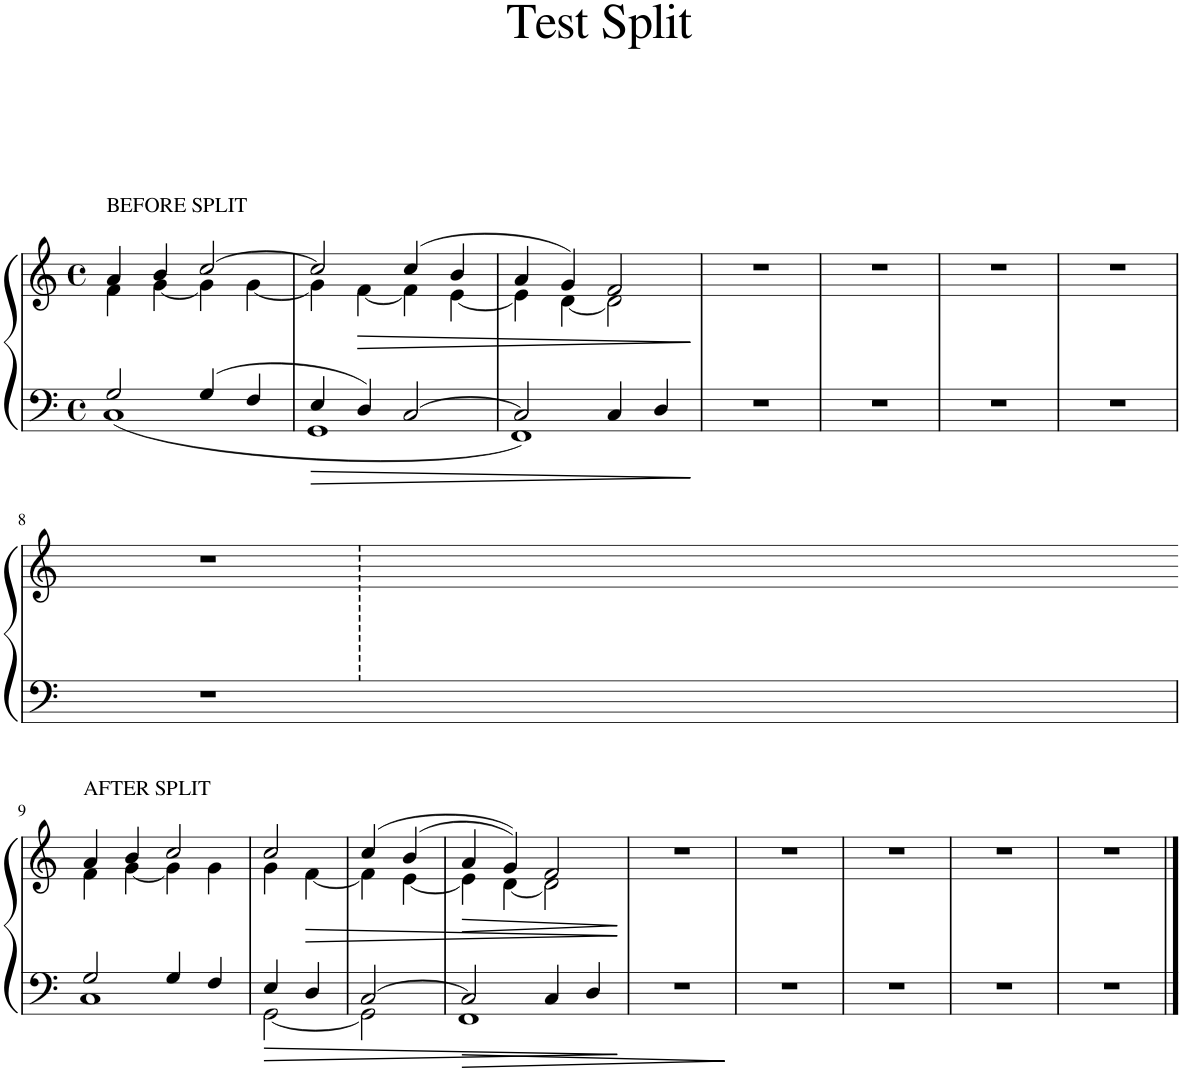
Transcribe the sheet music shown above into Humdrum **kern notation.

**kern	**kern	**dynam
*part1	*part1	*part1
*staff2	*staff1	*staff1/2
*I"Piano	*	*
*I'Pno.	*	*
*clefF4	*clefG2	*
*k[]	*k[]	*
*M4/4	*M4/4	*
*met(c)	*met(c)	*
=1	=1	=1
*^	*^	*
!	!	!LO:TX:a:t=BEFORE SPLIT	!	!
2G/	1C	4a/	4f\	.
.	.	4b/	[4g\	.
4G/	.	[2cc/	4g\]	.
4F/	.	.	[4g\	.
=2	=2	=2	=2	=2
4E/	1GG	2cc/]	4g\]	.
!	!	!	!	!LO:HP:b
4D/	.	.	[4f\	>
[2C/	.	(4cc/	4f\]	.
.	.	4b/	[4e\	.
=3	=3	=3	=3	=3
2C/]	1FF	4a/	4e\]	.
.	.	4g/)	[4d\	.
4C/	.	2f/	2d\]	.
4D/	.	.	.	.
*v	*v	*	*	*
*	*v	*v	*
.	.	]
=4	=4	=4
1r	1r	.
=5	=5	=5
1r	1r	.
=6	=6	=6
1r	1r	.
=7	=7	=7
1r	1r	.
!!LO:LB:g=z
=8	=8	=8
1r	1r	.
!!LO:LB:g=z
=9	=9	=9
*^	*^	*
!	!	!LO:TX:a:t=AFTER SPLIT	!	!
2G/	1C	4a/	4f\	.
.	.	4b/	[4g\	.
4G/	.	2cc/	4g\]	.
4F/	.	.	4g\	.
=10	=10	=10	=10	=10
4E/	[2GG\	2cc/	4g\	.
!	!	!	!	!LO:HP:b
4D/	.	.	[4f\	>
=11	=11	=11	=11	=11
[2C/	2GG\]	(4cc/	4f\]	.
.	.	(4b/	[4e\	.
=12	=12	=12	=12	=12
!	!	!	!	!LO:HP:b
2C/]	1FF	4a/	4e\]	>
.	.	4g/))	[4d\	.
4C/	.	2f/	2d\]	.
4D/	.	.	.	.
*v	*v	*	*	*
*	*v	*v	*
.	.	] ]
=13	=13	=13
1r	1r	.
=14	=14	=14
1r	1r	.
=15	=15	=15
1r	1r	.
=16	=16	=16
1r	1r	.
=17	=17	=17
1r	1r	.
==	==	==
*-	*-	*-
